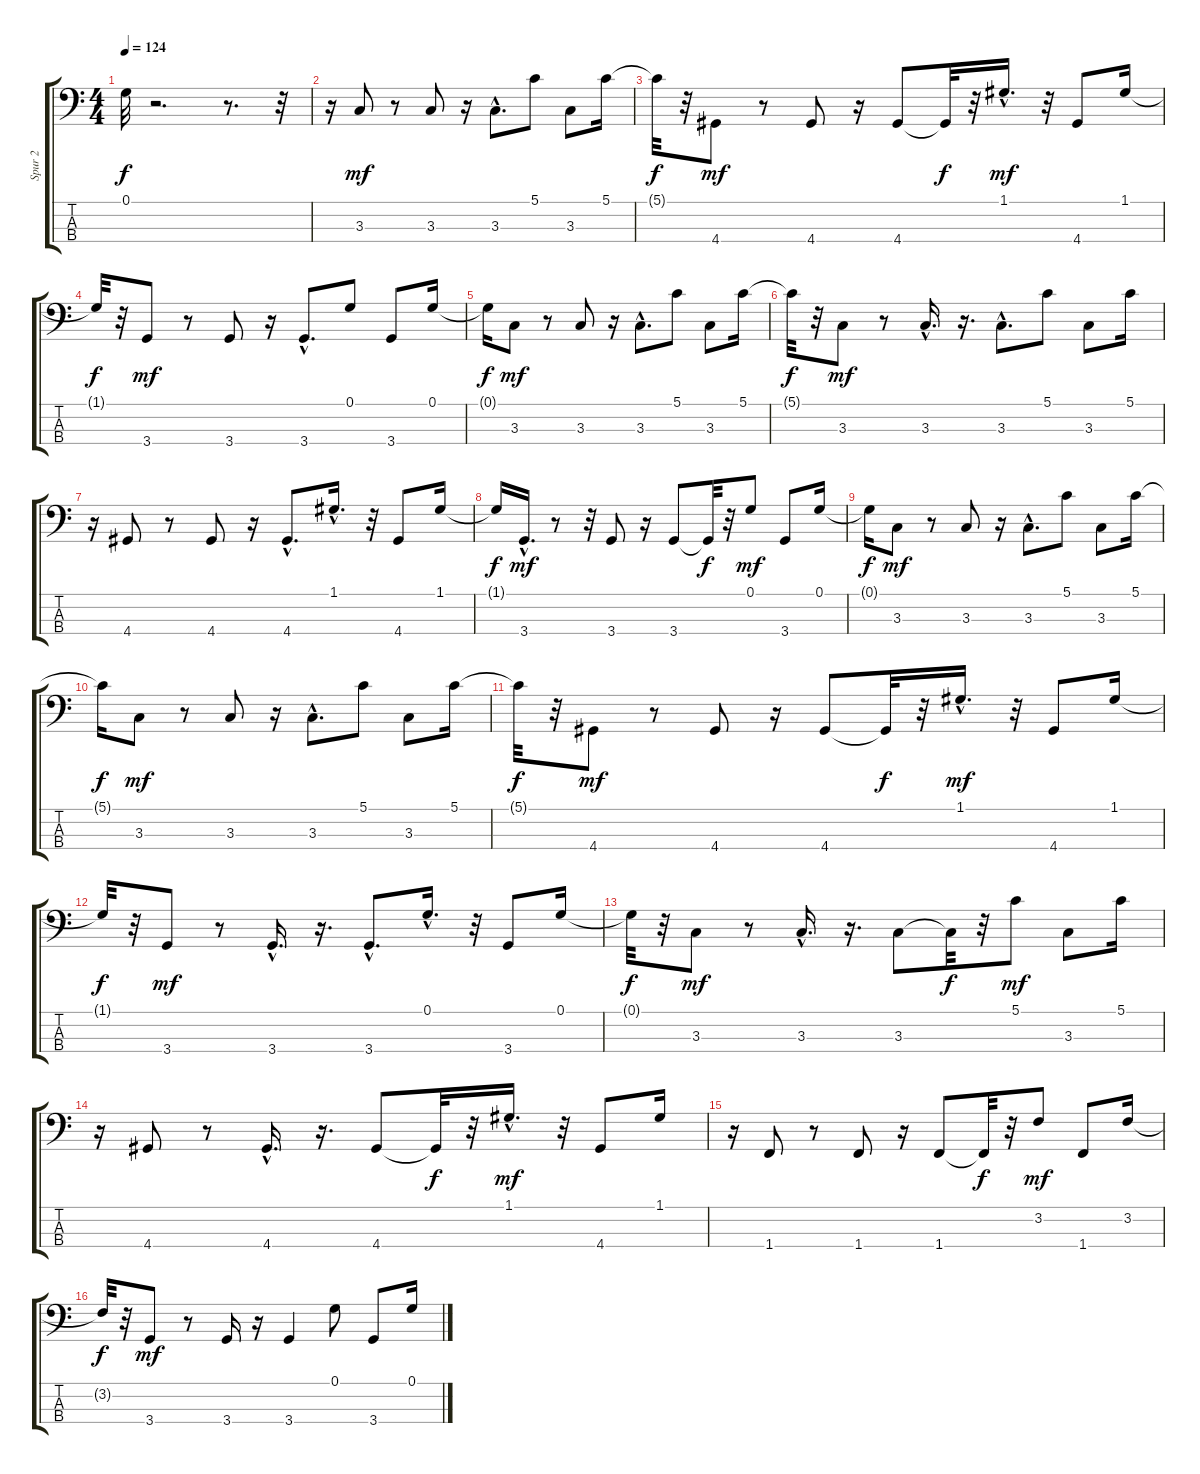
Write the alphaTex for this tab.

\track ("Spur 2" "Spur 2") {instrument electricbassfinger}
\staff {score tabs}
\tuning (G2 D2 A1 E1) {hide}
\ts (4 4)
\tempo 124
\clef f4
\ks c
0.1{t}.32{dy f} r.2{d} r.8{d} r.32 |
r.16 3.3.8{dy mf} r.8 3.3.8 r.16 3.3{hac}.8{d} 5.1.8 3.3.8 5.1.16 |
5.1{t}.32{dy f} r.32 4.4.8{dy mf} r.8 4.4.8 r.16 4.4.8 4.4{t}.32{dy f} r.32 1.1{hac}.16{d dy mf} r.32 4.4.8 1.1.16 |
1.1{t}.32{dy f} r.32 3.4.8{dy mf} r.8 3.4.8 r.16 3.4{hac}.8{d} 0.1.8 3.4.8 0.1.16 |
0.1{t}.16{dy f} 3.3.8{dy mf} r.8 3.3.8 r.16 3.3{hac}.8{d} 5.1.8 3.3.8 5.1.16 |
5.1{t}.32{dy f} r.32 3.3.8{dy mf} r.8 3.3{hac}.16{d} r.16{d} 3.3{hac}.8{d} 5.1.8 3.3.8 5.1.16 |
r.16 4.4.8 r.8 4.4.8 r.16 4.4{hac}.8{d} 1.1{hac}.16{d} r.32 4.4.8 1.1.16 |
1.1{t}.16{dy f} 3.4{hac}.16{d dy mf} r.8 r.32 3.4.8 r.16 3.4.8 3.4{t}.32{dy f} r.32 0.1.8{dy mf} 3.4.8 0.1.16 |
0.1{t}.16{dy f} 3.3.8{dy mf} r.8 3.3.8 r.16 3.3{hac}.8{d} 5.1.8 3.3.8 5.1.16 |
5.1{t}.16{dy f} 3.3.8{dy mf} r.8 3.3.8 r.16 3.3{hac}.8{d} 5.1.8 3.3.8 5.1.16 |
5.1{t}.32{dy f} r.32 4.4.8{dy mf} r.8 4.4.8 r.16 4.4.8 4.4{t}.32{dy f} r.32 1.1{hac}.16{d dy mf} r.32 4.4.8 1.1.16 |
1.1{t}.32{dy f} r.32 3.4.8{dy mf} r.8 3.4{hac}.16{d} r.16{d} 3.4{hac}.8{d} 0.1{hac}.16{d} r.32 3.4.8 0.1.16 |
0.1{t}.32{dy f} r.32 3.3.8{dy mf} r.8 3.3{hac}.16{d} r.16{d} 3.3.8 3.3{t}.32{dy f} r.32 5.1.8{dy mf} 3.3.8 5.1.16 |
r.16 4.4.8 r.8 4.4{hac}.16{d} r.16{d} 4.4.8 4.4{t}.32{dy f} r.32 1.1{hac}.16{d dy mf} r.32 4.4.8 1.1.16 |
r.16 1.4.8 r.8 1.4.8 r.16 1.4.8 1.4{t}.32{dy f} r.32 3.2.8{dy mf} 1.4.8 3.2.16 |
3.2{t}.32{dy f} r.32 3.4.8{dy mf} r.8 3.4.16 r.16 3.4.4 0.1.8 3.4.8 0.1.16
